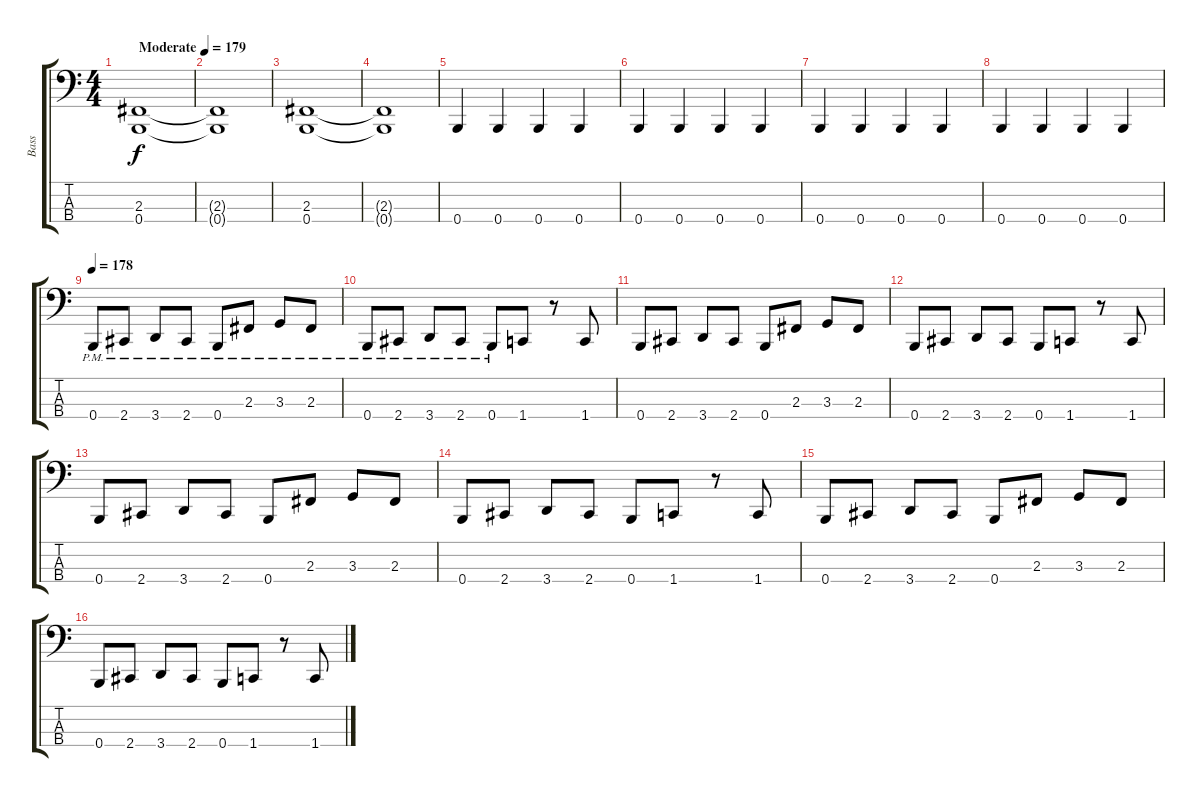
\track ("Bass" "Bass") {instrument electricbasspick}
\staff {score tabs}
\tuning (D2 A1 E1 B0) {hide}
\ts (4 4)
\tempo (179 "Moderate")
\clef f4
\ks c
(2.3 0.4).1{dy f instrument electricbasspick} |
(2.3{t} 0.4{t}).1 |
(2.3 0.4).1 |
(2.3{t} 0.4{t}).1 |
0.4.4 0.4.4 0.4.4 0.4.4 |
0.4.4 0.4.4 0.4.4 0.4.4 |
0.4.4 0.4.4 0.4.4 0.4.4 |
0.4.4 0.4.4 0.4.4 0.4.4 |
\tempo 178
0.4{pm}.8 2.4{pm}.8 3.4{pm}.8 2.4{pm}.8 0.4{pm}.8 2.3{pm}.8 3.3{pm}.8 2.3{pm}.8 |
0.4{pm}.8 2.4{pm}.8 3.4{pm}.8 2.4{pm}.8 0.4{pm}.8 1.4.8 r.8 1.4.8 |
0.4.8 2.4.8 3.4.8 2.4.8 0.4.8 2.3.8 3.3.8 2.3.8 |
0.4.8 2.4.8 3.4.8 2.4.8 0.4.8 1.4.8 r.8 1.4.8 |
0.4.8 2.4.8 3.4.8 2.4.8 0.4.8 2.3.8 3.3.8 2.3.8 |
0.4.8 2.4.8 3.4.8 2.4.8 0.4.8 1.4.8 r.8 1.4.8 |
0.4.8 2.4.8 3.4.8 2.4.8 0.4.8 2.3.8 3.3.8 2.3.8 |
0.4.8 2.4.8 3.4.8 2.4.8 0.4.8 1.4.8 r.8 1.4.8
